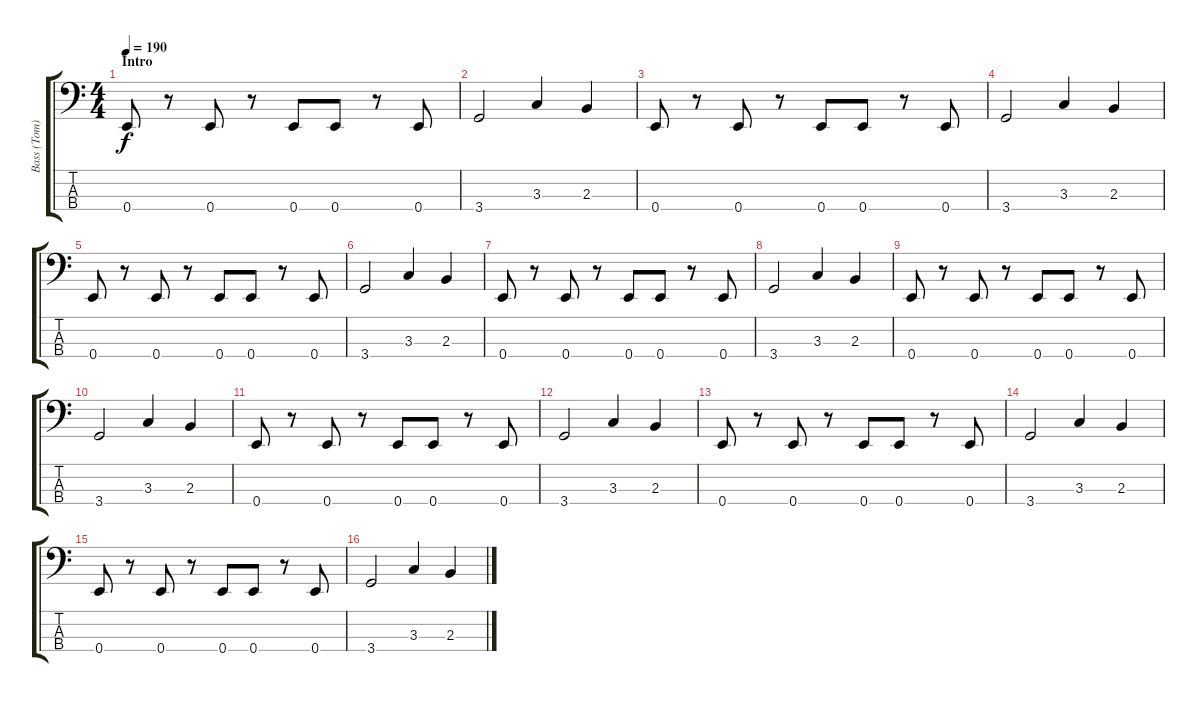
\track ("Bass (Tom)" "Bass (Tom)") {instrument slapbass2}
\staff {score tabs}
\tuning (G2 D2 A1 E1) {hide}
\ts (4 4)
\section ("" "Intro")
\tempo 190
\clef f4
\ks c
0.4.8{dy f instrument slapbass2} r.8 0.4.8 r.8 0.4.8 0.4.8 r.8 0.4.8 |
3.4.2 3.3.4 2.3.4 |
0.4.8 r.8 0.4.8 r.8 0.4.8 0.4.8 r.8 0.4.8 |
3.4.2 3.3.4 2.3.4 |
0.4.8 r.8 0.4.8 r.8 0.4.8 0.4.8 r.8 0.4.8 |
3.4.2 3.3.4 2.3.4 |
0.4.8 r.8 0.4.8 r.8 0.4.8 0.4.8 r.8 0.4.8 |
3.4.2 3.3.4 2.3.4 |
0.4.8 r.8 0.4.8 r.8 0.4.8 0.4.8 r.8 0.4.8 |
3.4.2 3.3.4 2.3.4 |
0.4.8 r.8 0.4.8 r.8 0.4.8 0.4.8 r.8 0.4.8 |
3.4.2 3.3.4 2.3.4 |
0.4.8 r.8 0.4.8 r.8 0.4.8 0.4.8 r.8 0.4.8 |
3.4.2 3.3.4 2.3.4 |
0.4.8 r.8 0.4.8 r.8 0.4.8 0.4.8 r.8 0.4.8 |
3.4.2 3.3.4 2.3.4
